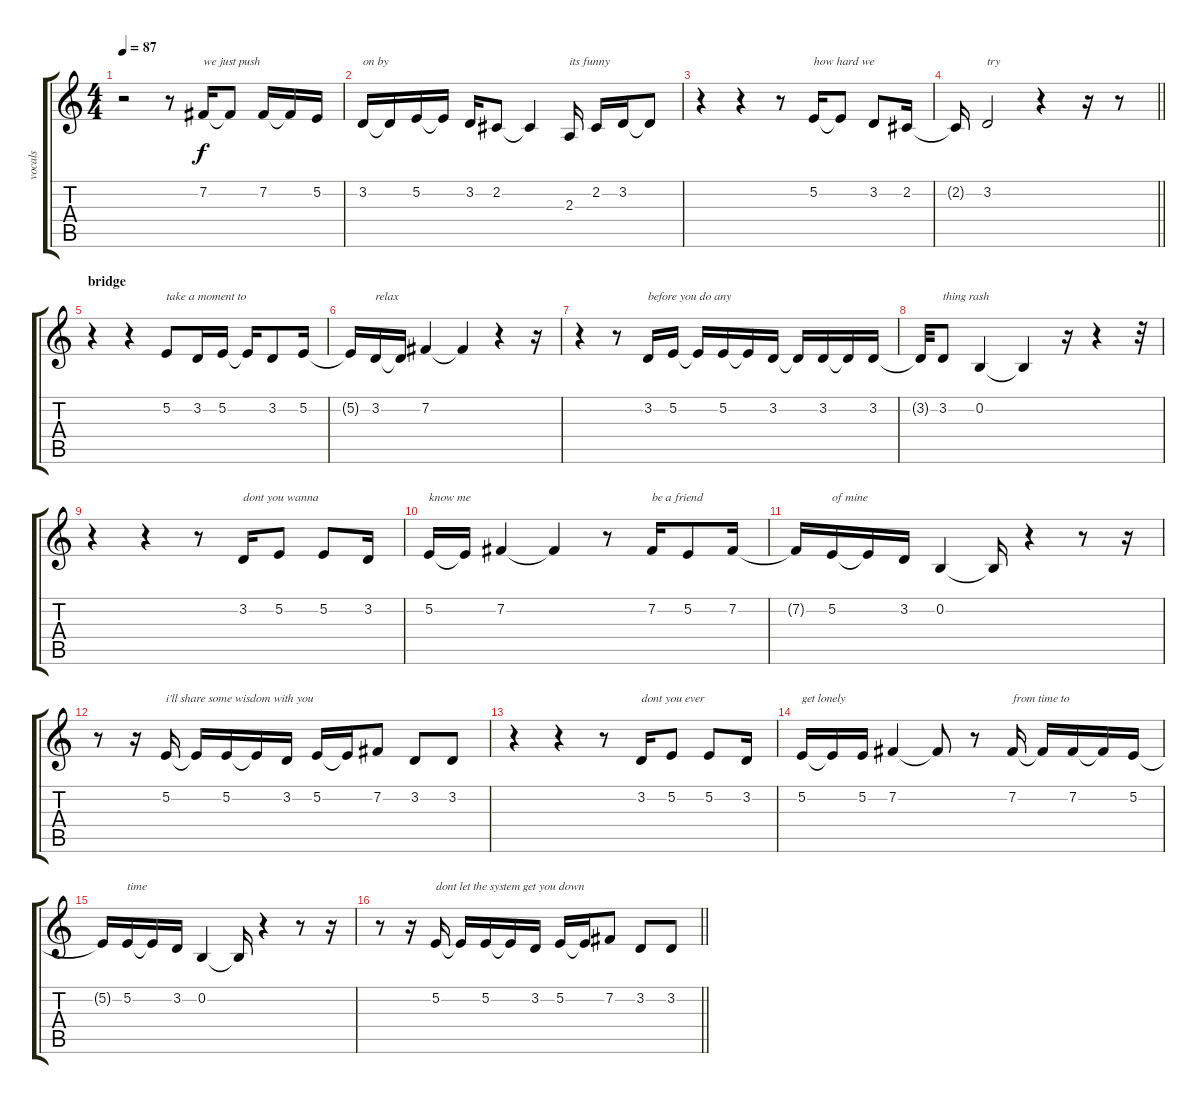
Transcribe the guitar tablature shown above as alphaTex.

\track ("vocals" "vocals") {instrument lead6voice}
\staff {score tabs}
\tuning (E4 B3 G3 D3 A2 E2) {hide}
\ts (4 4)
\tempo 87
\clef g2
\ks c
r.2{dy f} r.8 7.2.16{txt "we just push"} 7.2{t}.8 7.2.16 7.2{t}.16 5.2.16 |
3.2.16{txt "on by"} 3.2{t}.16 5.2.16 5.2{t}.16 3.2.16 2.2.8 2.2{t}.4 2.3.16{txt "its funny"} 2.2.16 3.2.16 3.2{t}.8 |
r.4 r.4 r.8 5.2.16{txt "how hard we"} 5.2{t}.8 3.2.8 2.2.16 |
\barLineRight lightlight
2.2{t}.16 3.2.2{txt "try"} r.4 r.16 r.8 |
\section ("" "bridge")
r.4 r.4 5.2.8{txt "take a moment to"} 3.2.16 5.2.16 5.2{t}.16 3.2.8 5.2.16 |
5.2{t}.16 3.2.16{txt "relax"} 3.2{t}.16 7.2.4 7.2{t}.4 r.4 r.16 |
r.4 r.8 3.2.16{txt "before you do any "} 5.2.16 5.2{t}.16 5.2.16 5.2{t}.16 3.2.16 3.2{t}.16 3.2.16 3.2{t}.16 3.2.16 |
3.2{t}.32 3.2.8{txt "thing rash"} 0.2.4 0.2{t}.4 r.16 r.4 r.32 |
r.4 r.4 r.8 3.2.16{txt "dont you wanna"} 5.2.8 5.2.8 3.2.16 |
5.2.16{txt "know me"} 5.2{t}.16 7.2.4 7.2{t}.4 r.8 7.2.16{txt "be a friend"} 5.2.8 7.2.16 |
7.2{t}.16 5.2.16{txt "of mine"} 5.2{t}.16 3.2.16 0.2.4 0.2{t}.16 r.4 r.8 r.16 |
r.8 r.16 5.2.16{txt "i'll share some wisdom with you"} 5.2{t}.16 5.2.16 5.2{t}.16 3.2.16 5.2.16 5.2{t}.16 7.2.8 3.2.8 3.2.8 |
r.4 r.4 r.8 3.2.16{txt "dont you ever"} 5.2.8 5.2.8 3.2.16 |
5.2.16{txt "get lonely"} 5.2{t}.16 5.2.16 7.2.4 7.2{t}.8 r.8 7.2.16{txt "from time to"} 7.2{t}.16 7.2.16 7.2{t}.16 5.2.16 |
5.2{t}.16 5.2.16{txt "time"} 5.2{t}.16 3.2.16 0.2.4 0.2{t}.16 r.4 r.8 r.16 |
\barLineRight lightlight
r.8 r.16 5.2.16{txt "dont let the system get you down"} 5.2{t}.16 5.2.16 5.2{t}.16 3.2.16 5.2.16 5.2{t}.16 7.2.8 3.2.8 3.2.8
